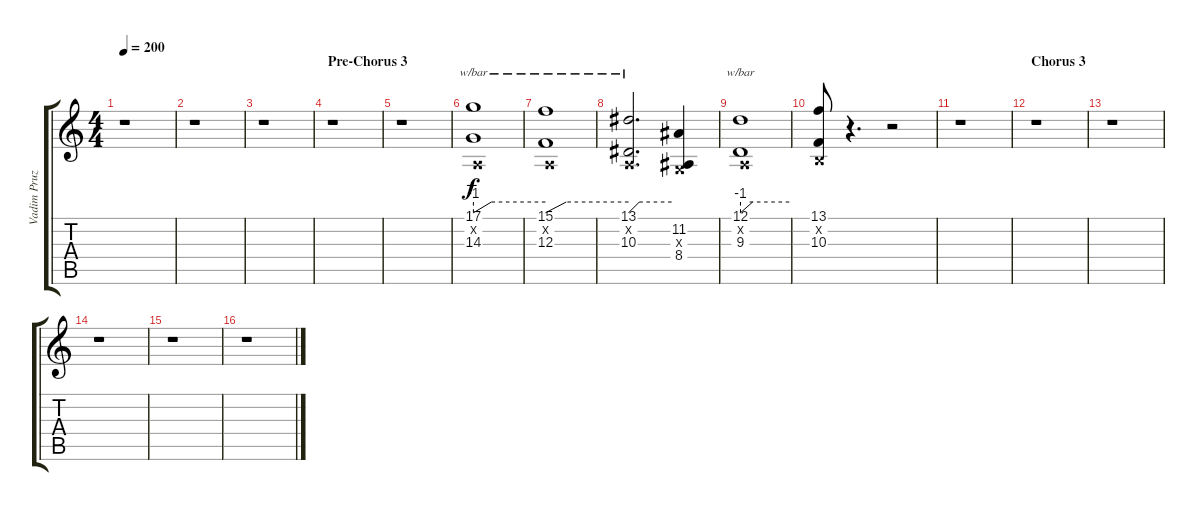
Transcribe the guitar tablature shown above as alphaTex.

\track ("Vadim Pruzhanov | Keyboard 1" "Vadim Pruz") {instrument choiraahs}
\staff {score tabs}
\tuning (E4 B3 G3 D3 A2 E2) {hide}
\ts (4 4)
\tempo 200
\clef g2
\ks c
r.1{dy f} |
r.1 |
r.1 |
\section ("" "Pre-Chorus 3")
r.1 |
r.1 |
(17.1 0.2{x} 14.3).1{tbe (custom default 0 -4 15 0 60 0)} |
(15.1 0.2{x} 12.3).1{tbe (custom default 0 -4 15 0 60 0)} |
(13.1 0.2{x} 10.3).2{d tbe (custom default 0 -4 15 0 60 0)} (11.2 0.3{x} 8.4).4 |
(12.1 0.2{x} 9.3).1{tbe (custom default 0 -4 15 0 60 0)} |
(13.1 0.2{x} 10.3).8 r.4{d} r.2 |
r.1 |
\section ("" "Chorus 3")
r.1 |
r.1 |
r.1 |
r.1 |
r.1
